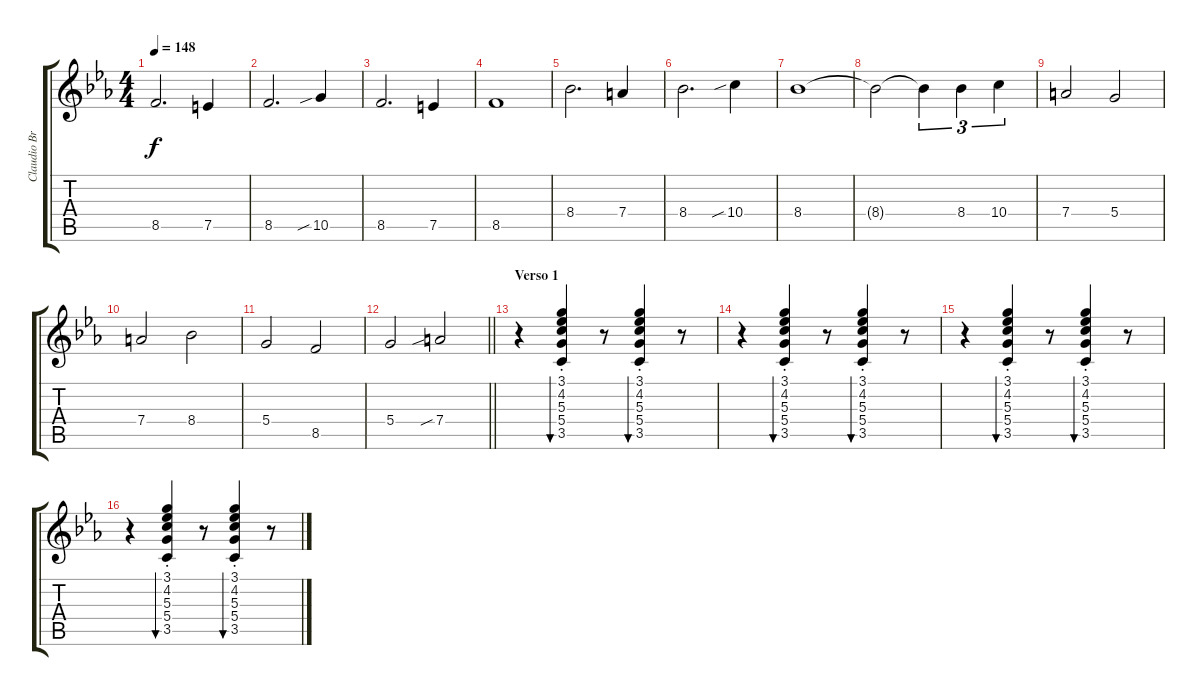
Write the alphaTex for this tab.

\track ("Claudio Brasini [Chitarra]" "Claudio Br") {instrument electricguitarclean}
\staff {score tabs}
\tuning (E4 B3 G3 D3 A2 E2) {hide}
\ts (4 4)
\tempo 148
\clef g2
\ks cminor
8.5.2{d dy f} 7.5.4 |
8.5.2{d} 10.5{sib}.4 |
8.5.2{d} 7.5.4 |
8.5.1 |
8.4.2{d} 7.4.4 |
8.4.2{d} 10.4{sib}.4 |
8.4.1 |
8.4{t}.2 8.4{t}.4{tu (3 2)} 8.4.4{tu (3 2)} 10.4.4{tu (3 2)} |
7.4.2 5.4.2 |
7.4.2 8.4.2 |
5.4.2 8.5.2 |
\barLineRight lightlight
5.4.2 7.4{sib}.2 |
\section ("" "Verso 1")
r.4{instrument electricguitarjazz} (3.1{st} 4.2{st} 5.3{st} 5.4{st} 3.5{st}).4{bu 30} r.8 (3.1{st} 4.2{st} 5.3{st} 5.4{st} 3.5{st}).4{bu 30} r.8 |
r.4 (3.1{st} 4.2{st} 5.3{st} 5.4{st} 3.5{st}).4{bu 30} r.8 (3.1{st} 4.2{st} 5.3{st} 5.4{st} 3.5{st}).4{bu 30} r.8 |
r.4 (3.1{st} 4.2{st} 5.3{st} 5.4{st} 3.5{st}).4{bu 30} r.8 (3.1{st} 4.2{st} 5.3{st} 5.4{st} 3.5{st}).4{bu 30} r.8 |
r.4 (3.1{st} 4.2{st} 5.3{st} 5.4{st} 3.5{st}).4{bu 30} r.8 (3.1{st} 4.2{st} 5.3{st} 5.4{st} 3.5{st}).4{bu 30} r.8
